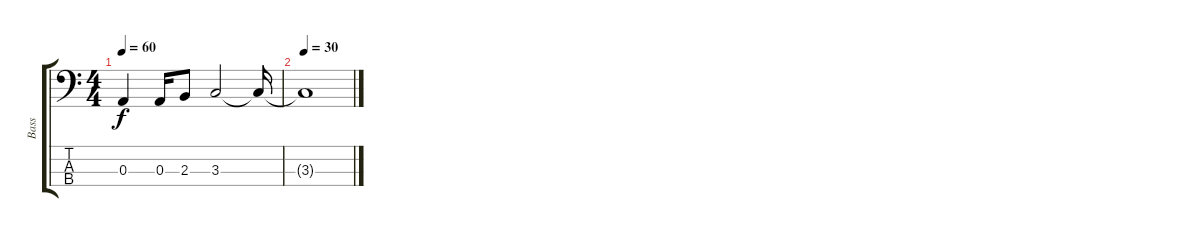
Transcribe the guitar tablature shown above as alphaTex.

\track ("Bass" "Bass") {instrument electricbassfinger}
\staff {score tabs}
\tuning (G2 D2 A1 E1) {hide}
\ts (4 4)
\tempo 60
\clef f4
\ks c
0.3.4{dy f} 0.3.16 2.3.8 3.3.2 3.3{t}.16 |
\tempo 30
3.3{t}.1
